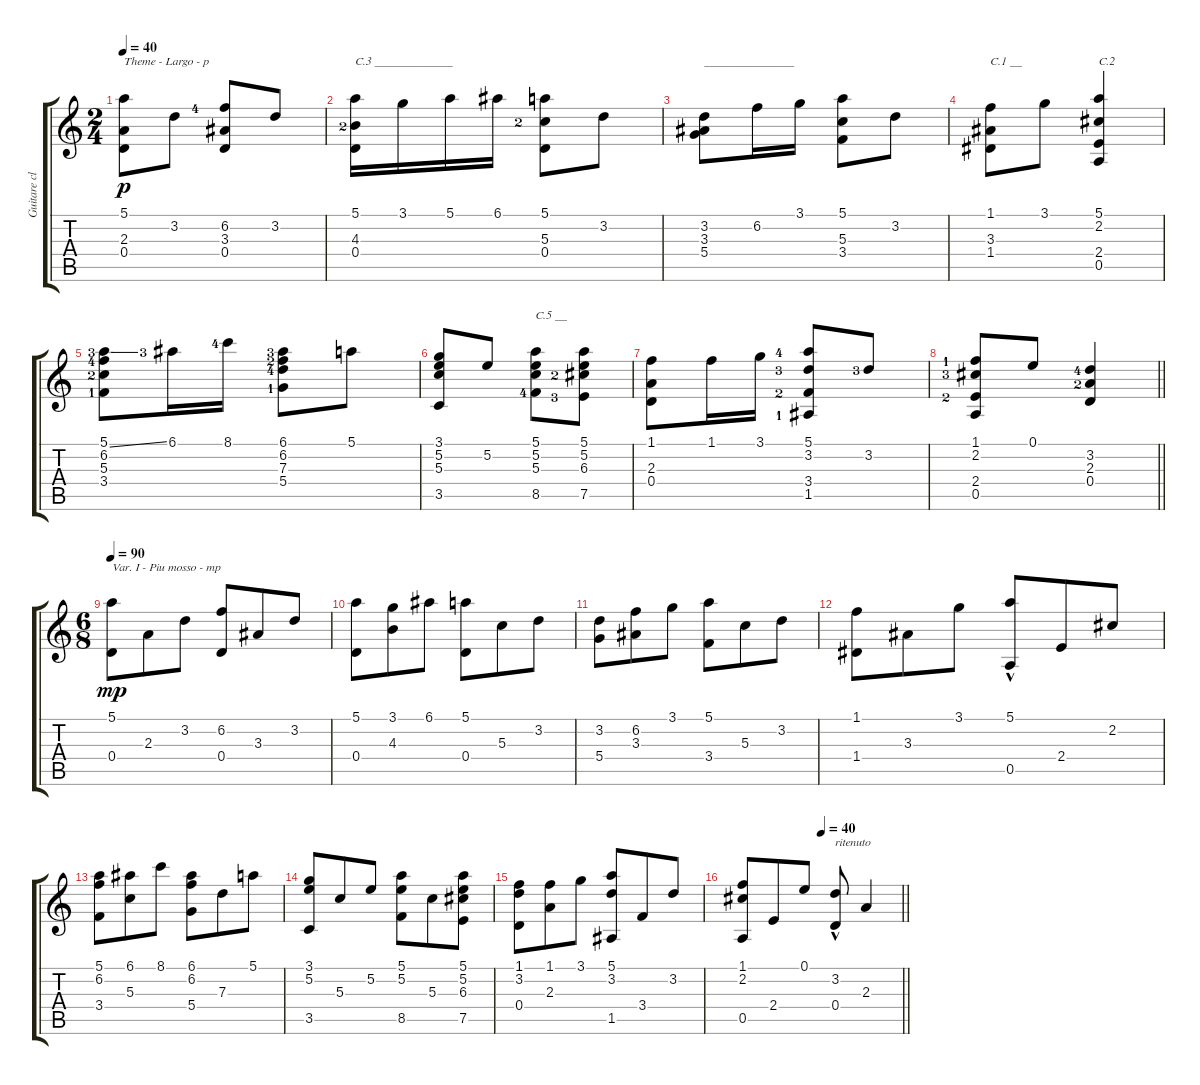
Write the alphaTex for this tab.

\track ("Guitare classique" "Guitare cl") {instrument acousticguitarnylon}
\staff {score tabs}
\tuning (E4 B3 G3 D3 A2 D2) {hide}
\ts (2 4)
\tempo 40
\clef g2
\ks c
(5.1 2.3 0.4).8{txt "Theme - Largo - p" dy p instrument acousticguitarnylon} 3.2.8 (6.2{lf 5} 3.3 0.4).8 3.2.8 |
(5.1 4.3{lf 3} 0.4).16{txt "C.3 _____________"} 3.1.16 5.1.16 6.1.16 (5.1 5.3{lf 3} 0.4).8 3.2.8 |
(3.2 3.3 5.4).8{txt "_______________"} 6.2.16 3.1.16 (5.1 5.3 3.4).8 3.2.8 |
(1.1 3.3 1.4).8{txt "C.1 __"} 3.1.8 (5.1 2.2 2.4 0.5).4{txt "C.2"} |
(5.1{ss lf 4} 6.2{lf 5} 5.3{lf 3} 3.4{lf 2}).8 6.1{lf 4}.16 8.1{lf 5}.16 (6.1{lf 4} 6.2{lf 3} 7.3{lf 5} 5.4{lf 2}).8 5.1.8 |
(3.1 5.2 5.3 3.5).8 5.2.8 (5.1 5.2 5.3 8.5{lf 5}).8{txt "C.5 __"} (5.1 5.2 6.3{lf 3} 7.5{lf 4}).8 |
(1.1 2.3 0.4).8 1.1.16 3.1.16 (5.1{lf 5} 3.2{lf 4} 3.4{lf 3} 1.5{lf 2}).8 3.2{lf 4}.8 |
\barLineRight lightlight
(1.1{lf 2} 2.2{lf 4} 2.4{lf 3} 0.5).8 0.1.8 (3.2{lf 5} 2.3{lf 3} 0.4).4 |
\ts (6 8)
\tempo 90
(5.1 0.4).8{txt "Var. I - Piu mosso - mp" dy mp} 2.3.8 3.2.8 (6.2 0.4).8 3.3.8 3.2.8 |
(5.1 0.4).8 (3.1 4.3).8 6.1.8 (5.1 0.4).8 5.3.8 3.2.8 |
(3.2 5.4).8 (6.2 3.3).8 3.1.8 (5.1 3.4).8 5.3.8 3.2.8 |
(1.1 1.4).8 3.3.8 3.1.8 (5.1{hac} 0.5).8 2.4.8 2.2.8 |
(5.1 6.2 3.4).8 (6.1 5.3).8 8.1.8 (6.1 6.2 5.4).8 7.3.8 5.1.8 |
(3.1 5.2 3.5).8 5.3.8 5.2.8 (5.1 5.2 8.5).8 5.3.8 (5.1 5.2 6.3 7.5).8 |
(1.1 3.2 0.4).8 (1.1 2.3).8 3.1.8 (5.1 3.2 1.5).8 3.4.8 3.2.8 |
\tempo (40 0.5)
\barLineRight lightlight
(1.1 2.2 0.5).8 2.4.8 0.1.8 (3.2{hac} 0.4).8{txt "ritenuto"} 2.3.4
